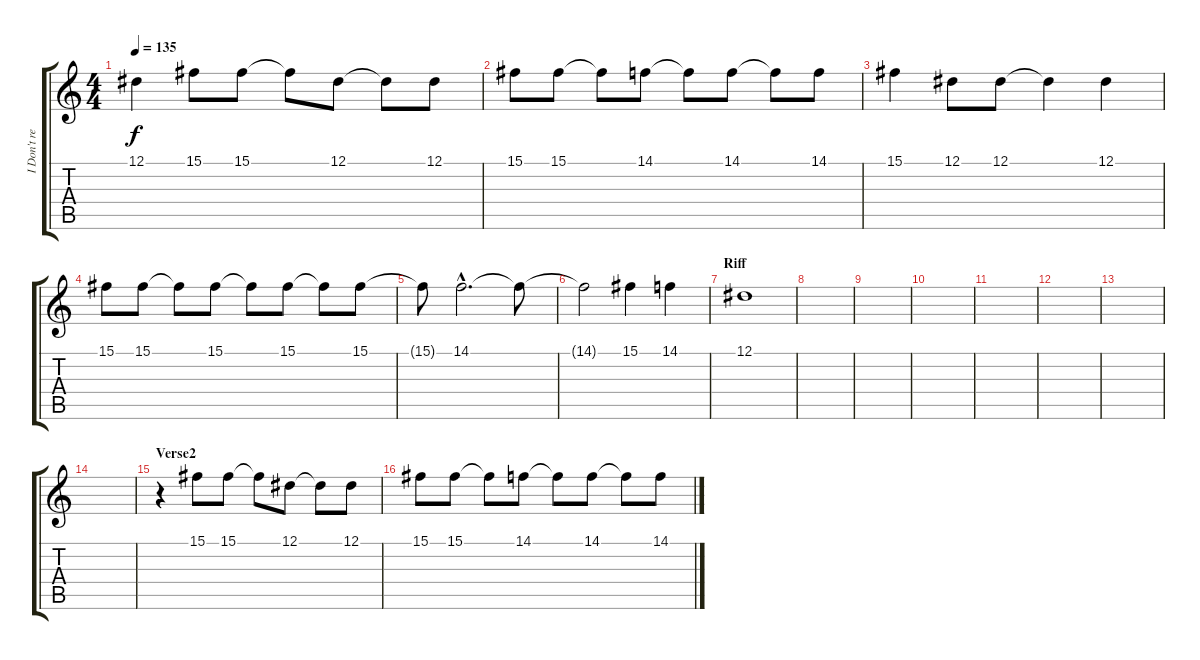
\track ("I Don't remember his name(Vocals)" "I Don't re") {instrument trumpet}
\staff {score tabs}
\tuning (Eb4 Bb3 Gb3 Db3 Ab2 Eb2) {hide}
\ts (4 4)
\tempo 135
\clef g2
\ks c
12.1.4{dy f} 15.1.8 15.1.8 15.1{t}.8 12.1.8 12.1{t}.8 12.1.8 |
15.1.8 15.1.8 15.1{t}.8 14.1.8 14.1{t}.8 14.1.8 14.1{t}.8 14.1.8 |
15.1.4 12.1.8 12.1.8 12.1{t}.4 12.1.4 |
15.1.8 15.1.8 15.1{t}.8 15.1.8 15.1{t}.8 15.1.8 15.1{t}.8 15.1.8 |
15.1{t}.8 14.1{hac}.2{d} 14.1{t}.8 |
14.1{t}.2 15.1.4 14.1.4 |
\section ("" "Riff")
12.1.1 |
|
|
|
|
|
|
|
\section ("" "Verse2")
r.4 15.1.8 15.1.8 15.1{t}.8 12.1.8 12.1{t}.8 12.1.8 |
15.1.8 15.1.8 15.1{t}.8 14.1.8 14.1{t}.8 14.1.8 14.1{t}.8 14.1.8
